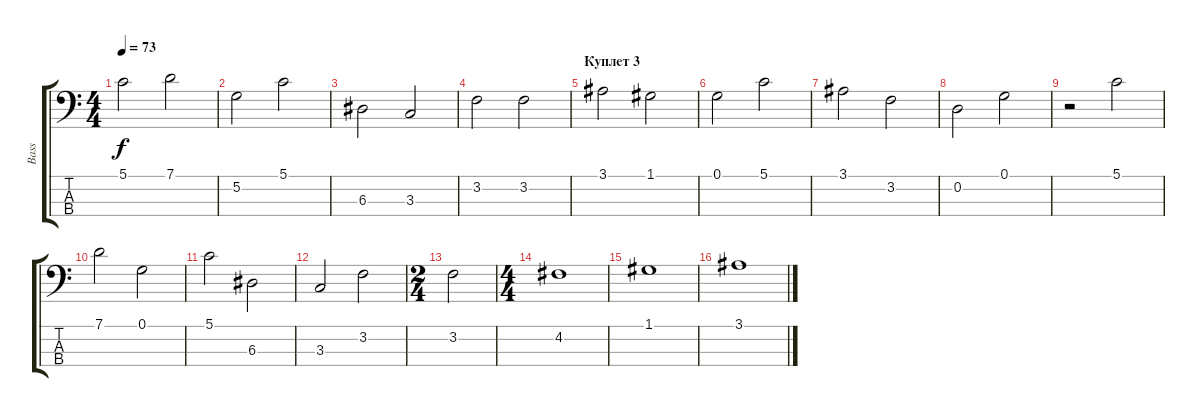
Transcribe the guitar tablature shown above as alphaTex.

\track ("Bass" "Bass") {instrument electricbassfinger}
\staff {score tabs}
\tuning (G2 D2 A1 E1) {hide}
\ts (4 4)
\tempo 73
\clef f4
\ks c
5.1.2{dy f} 7.1.2 |
5.2.2 5.1.2 |
6.3.2 3.3.2 |
3.2.2 3.2.2 |
\section ("" "Куплет 3")
3.1.2 1.1.2 |
0.1.2 5.1.2 |
3.1.2 3.2.2 |
0.2.2 0.1.2 |
r.2 5.1.2 |
7.1.2 0.1.2 |
5.1.2 6.3.2 |
3.3.2 3.2.2 |
\ts (2 4)
3.2.2 |
\ts (4 4)
4.2.1 |
1.1.1 |
3.1.1
